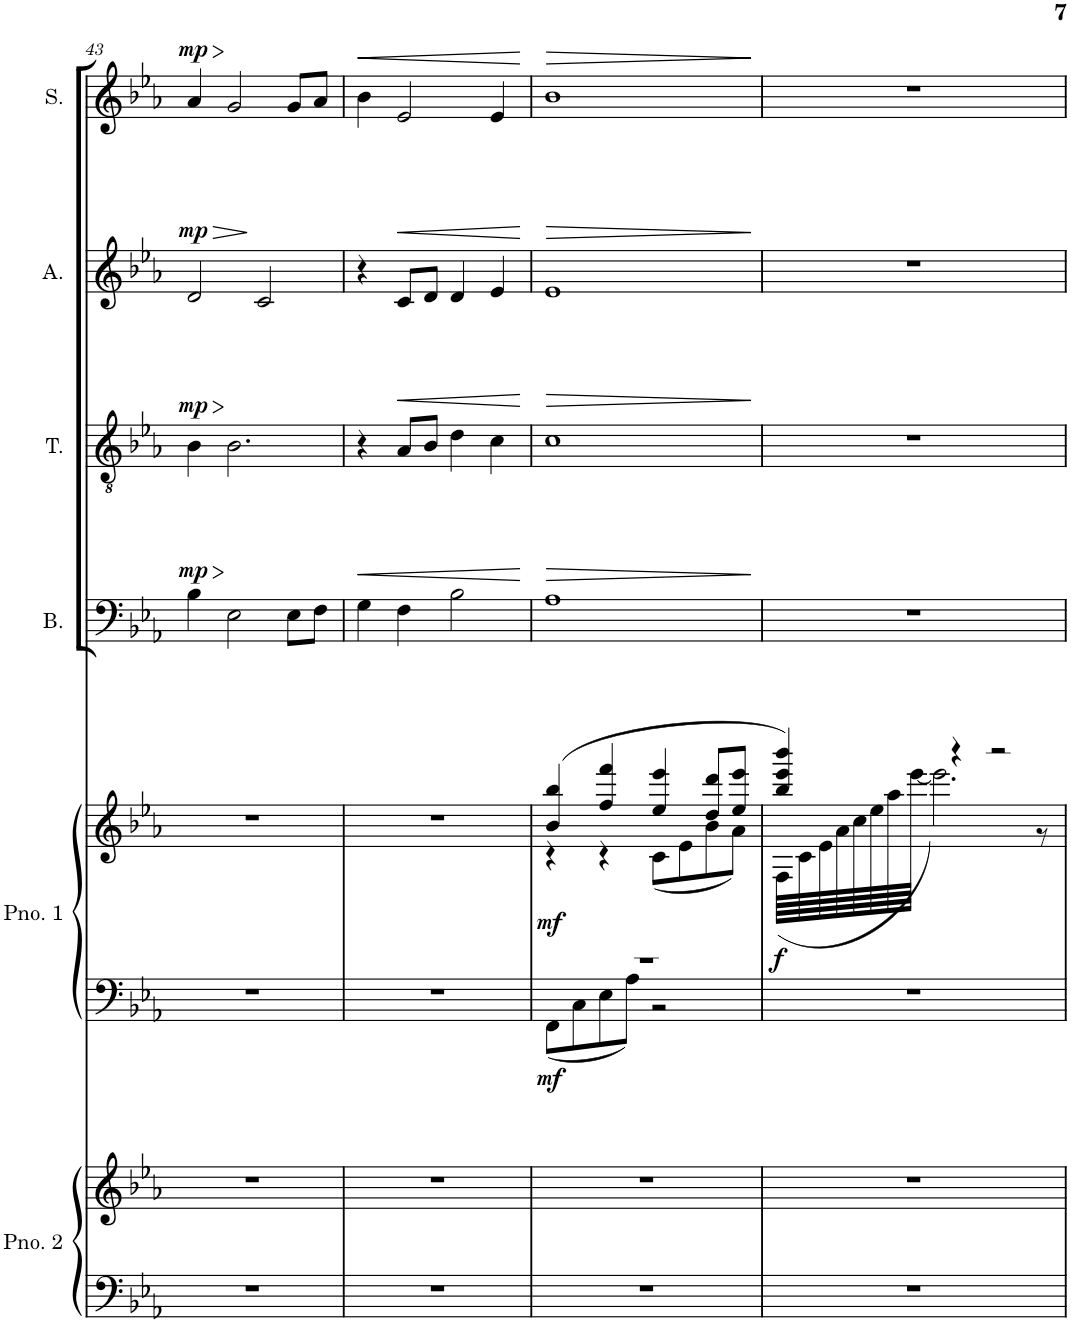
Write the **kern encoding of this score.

**kern	**kern	**kern	**kern	**dynam	**kern	**dynam	**kern	**dynam	**kern	**dynam	**kern	**dynam
*part6	*part6	*part5	*part5	*part5	*part4	*part4	*part3	*part3	*part2	*part2	*part1	*part1
*staff8	*staff7	*staff6	*staff5	*staff5/6	*staff4	*staff4	*staff3	*staff3	*staff2	*staff2	*staff1	*staff1
*I"Piano 2	*	*I"Piano 1	*	*	*I"Bass	*	*I"Tenor	*	*I"Alto	*	*I"Soprano	*
*I'Pno. 2	*	*I'Pno. 1	*	*	*I'B.	*	*I'T.	*	*I'A.	*	*I'S.	*
!!LO:PB:g=z
*clefF4	*clefG2	*clefF4	*clefG2	*	*clefF4	*	*clefGv2	*	*clefG2	*	*clefG2	*
*k[b-e-a-]	*k[b-e-a-]	*k[b-e-a-]	*k[b-e-a-]	*	*k[b-e-a-]	*	*k[b-e-a-]	*	*k[b-e-a-]	*	*k[b-e-a-]	*
*M4/4	*M4/4	*M4/4	*M4/4	*	*M4/4	*	*M4/4	*	*M4/4	*	*M4/4	*
=43	=43	=43	=43	=43	=43	=43	=43	=43	=43	=43	=43	=43
!	!	!	!	!	!	!LO:HP:b	!	!LO:HP:b	!	!LO:HP:b	!	!LO:HP:b
!	!	!	!	!	!	!LO:DY:n=1:a	!	!LO:DY:n=1:a	!	!LO:DY:n=1:a	!	!LO:DY:n=1:a
1r	1r	1r	1r	.	4B-\	> mp	4B-\	> mp	2d/	> mp	4a-/	> mp
.	.	.	.	.	2E-\	]	2.B-\	]	.	.	2g/	]
.	.	.	.	.	.	.	.	.	2c/	]	.	.
.	.	.	.	.	8E-\L	.	.	.	.	.	8g/L	.
.	.	.	.	.	8F\J	.	.	.	.	.	8a-/J	.
=44	=44	=44	=44	=44	=44	=44	=44	=44	=44	=44	=44	=44
!	!	!	!	!	!	!LO:HP:b	!	!	!	!	!	!LO:HP:b
1r	1r	1r	1r	.	4G\	<	4r	.	4r	.	4b-\	<
!	!	!	!	!	!	!	!	!LO:HP:b	!	!LO:HP:b	!	!
.	.	.	.	.	4F\	.	8A-/L	<	8c/L	<	2e-/	.
.	.	.	.	.	.	.	8B-/J	.	8d/J	.	.	.
.	.	.	.	.	2B-\	.	4d\	.	4d/	.	.	.
.	.	.	.	.	.	.	4c\	.	4e-/	.	4e-/	.
.	.	.	.	.	.	[	.	[	.	[	.	[
=45	=45	=45	=45	=45	=45	=45	=45	=45	=45	=45	=45	=45
*	*	*^	*^	*	*	*	*	*	*	*	*	*
!	!	!	!	!	!	!LO:DY:b=2	!	!LO:HP:b	!	!LO:HP:b	!	!LO:HP:b	!	!LO:HP:b
!	!	!	!	!	!	!LO:DY:n=1:b	!	!	!	!	!	!	!	!
1r	1r	1r	8FF\L	(4b-/ 4bb-/	4r	mf mf	1A-	>	1c	>	1e-	>	1b-	>
.	.	.	8C\	.	.	.	.	.	.	.	.	.	.	.
.	.	.	8E-\	4ff/ 4fff/	4r	.	.	.	.	.	.	.	.	.
.	.	.	8A-\J	.	.	.	.	.	.	.	.	.	.	.
.	.	.	2r	4ee-/ 4eee-/	(8c\L	.	.	.	.	.	.	.	.	.
.	.	.	.	.	8e-\	.	.	.	.	.	.	.	.	.
.	.	.	.	8dd/ 8ddd/L	8b-\	.	.	.	.	.	.	.	.	.
.	.	.	.	8ee-/ 8eee-/J	8a-\J)	.	.	.	.	.	.	.	.	.
*	*	*v	*v	*	*	*	*	*	*	*	*	*	*	*
*	*	*	*v	*v	*	*	*	*	*	*	*	*	*
.	.	.	.	.	.	]	.	]	.	]	.	]
=46	=46	=46	=46	=46	=46	=46	=46	=46	=46	=46	=46	=46
*	*	*	*^	*	*	*	*	*	*	*	*	*
!	!	!	!	!	!LO:DY:b	!	!	!	!	!	!	!	!
1r	1r	1r	4bb-/ 4eee-/ 4bbb-/)	(64F\LLLL	f	1r	.	1r	.	1r	.	1r	.
.	.	.	.	64c\	.	.	.	.	.	.	.	.	.
.	.	.	.	64e-\	.	.	.	.	.	.	.	.	.
.	.	.	.	64a-\	.	.	.	.	.	.	.	.	.
.	.	.	.	64cc\	.	.	.	.	.	.	.	.	.
.	.	.	.	64ee-\	.	.	.	.	.	.	.	.	.
.	.	.	.	64aa-\	.	.	.	.	.	.	.	.	.
.	.	.	.	[64eee-\JJJJ	.	.	.	.	.	.	.	.	.
.	.	.	.	2.eee-\])	.	.	.	.	.	.	.	.	.
.	.	.	4r	.	.	.	.	.	.	.	.	.	.
.	.	.	2r	.	.	.	.	.	.	.	.	.	.
.	.	.	.	8r	.	.	.	.	.	.	.	.	.
*	*	*	*v	*v	*	*	*	*	*	*	*	*	*
=	=	=	=	=	=	=	=	=	=	=	=	=
*-	*-	*-	*-	*-	*-	*-	*-	*-	*-	*-	*-	*-
